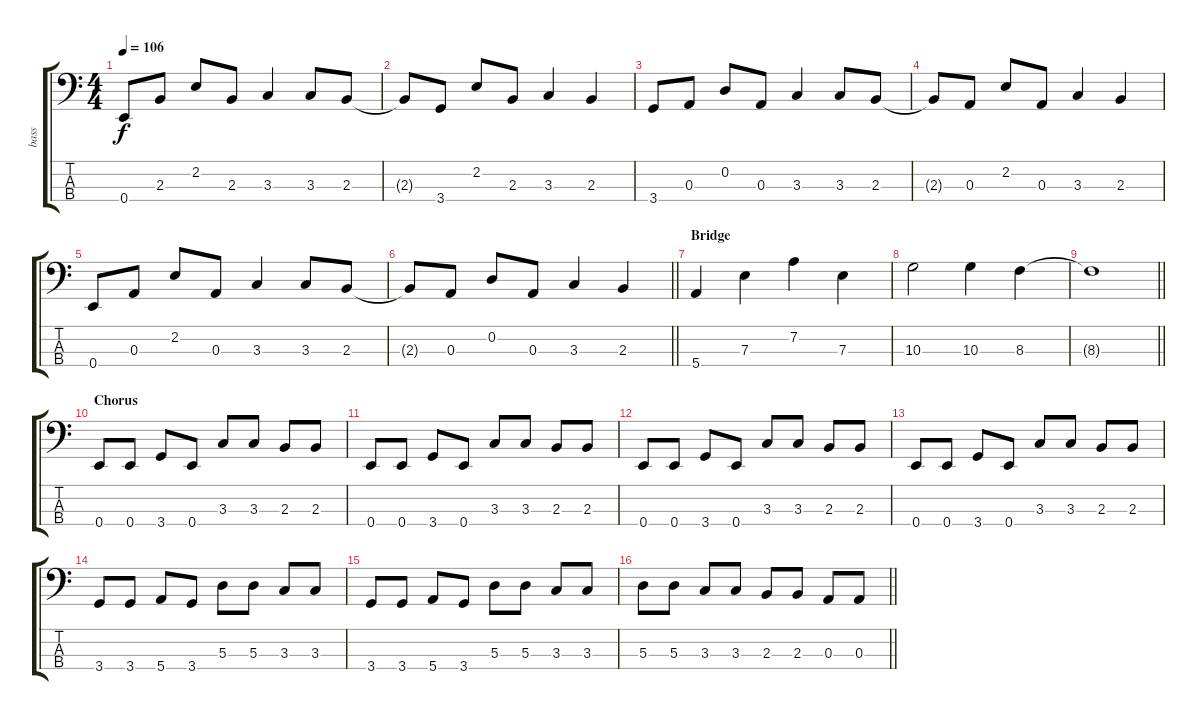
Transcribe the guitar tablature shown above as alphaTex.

\track ("bass" "bass") {instrument electricbassfinger}
\staff {score tabs}
\tuning (G2 D2 A1 E1) {hide}
\ts (4 4)
\tempo 106
\clef f4
\ks c
0.4.8{dy f} 2.3.8 2.2.8 2.3.8 3.3.4 3.3.8 2.3.8 |
2.3{t}.8 3.4.8 2.2.8 2.3.8 3.3.4 2.3.4 |
3.4.8 0.3.8 0.2.8 0.3.8 3.3.4 3.3.8 2.3.8 |
2.3{t}.8 0.3.8 2.2.8 0.3.8 3.3.4 2.3.4 |
0.4.8 0.3.8 2.2.8 0.3.8 3.3.4 3.3.8 2.3.8 |
\barLineRight lightlight
2.3{t}.8 0.3.8 0.2.8 0.3.8 3.3.4 2.3.4 |
\section ("" "Bridge")
5.4.4 7.3.4 7.2.4 7.3.4 |
10.3.2 10.3.4 8.3.4 |
\barLineRight lightlight
8.3{t}.1 |
\section ("" "Chorus")
0.4.8 0.4.8 3.4.8 0.4.8 3.3.8 3.3.8 2.3.8 2.3.8 |
0.4.8 0.4.8 3.4.8 0.4.8 3.3.8 3.3.8 2.3.8 2.3.8 |
0.4.8 0.4.8 3.4.8 0.4.8 3.3.8 3.3.8 2.3.8 2.3.8 |
0.4.8 0.4.8 3.4.8 0.4.8 3.3.8 3.3.8 2.3.8 2.3.8 |
3.4.8 3.4.8 5.4.8 3.4.8 5.3.8 5.3.8 3.3.8 3.3.8 |
3.4.8 3.4.8 5.4.8 3.4.8 5.3.8 5.3.8 3.3.8 3.3.8 |
\barLineRight lightlight
5.3.8 5.3.8 3.3.8 3.3.8 2.3.8 2.3.8 0.3.8 0.3.8
